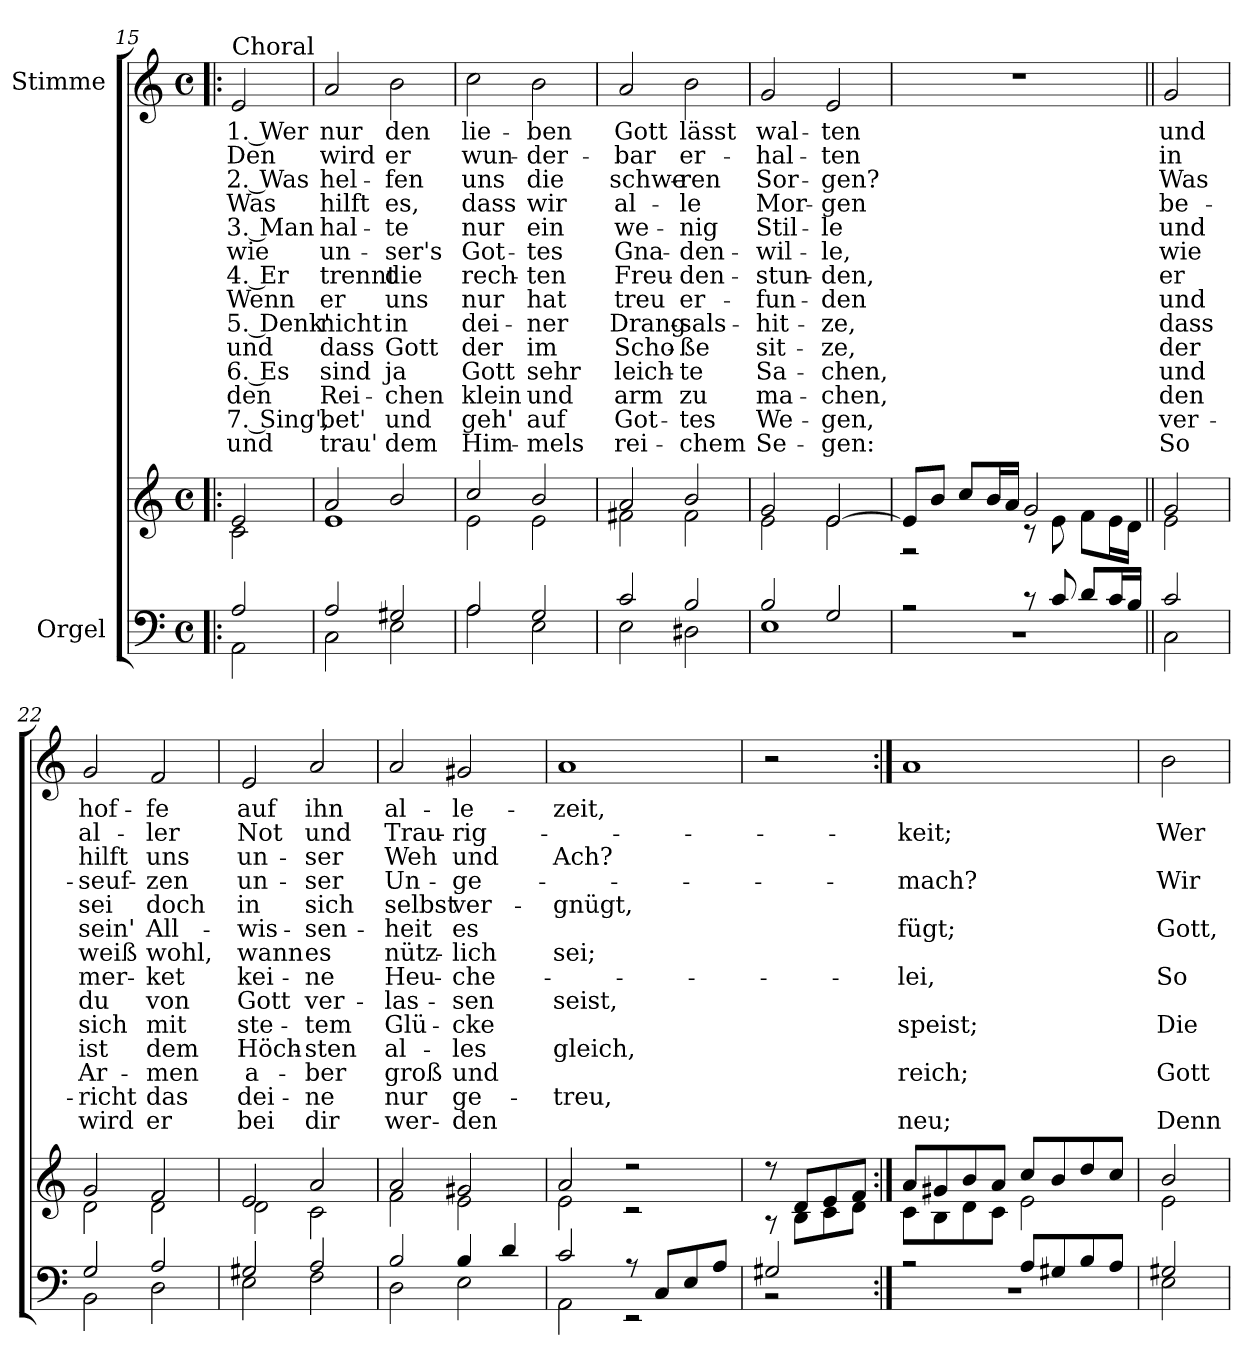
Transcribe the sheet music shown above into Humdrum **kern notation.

**kern	**kern	**kern	**text	**text	**text	**text	**text	**text	**text	**text	**text	**text	**text	**text	**text	**text
*part2	*part2	*part1	*part1	*part1	*part1	*part1	*part1	*part1	*part1	*part1	*part1	*part1	*part1	*part1	*part1	*part1
*staff3	*staff2	*staff1	*staff1	*staff1	*staff1	*staff1	*staff1	*staff1	*staff1	*staff1	*staff1	*staff1	*staff1	*staff1	*staff1	*staff1
*I"Orgel	*	*I"Stimme	*	*	*	*	*	*	*	*	*	*	*	*	*	*
!!LO:LB:g=z
*clefF4	*clefG2	*clefG2	*	*	*	*	*	*	*	*	*	*	*	*	*	*
*k[]	*k[]	*k[]	*	*	*	*	*	*	*	*	*	*	*	*	*	*
*M4/4	*M4/4	*M4/4	*	*	*	*	*	*	*	*	*	*	*	*	*	*
*met(c)	*met(c)	*met(c)	*	*	*	*	*	*	*	*	*	*	*	*	*	*
=15!|:	=15!|:	=15!|:	=15!|:	=15!|:	=15!|:	=15!|:	=15!|:	=15!|:	=15!|:	=15!|:	=15!|:	=15!|:	=15!|:	=15!|:	=15!|:	=15!|:
*^	*^	*	*	*	*	*	*	*	*	*	*	*	*	*	*	*
!	!	!	!	!LO:TX:a:t=Choral	!	!	!	!	!	!	!	!	!	!	!	!	!	!
2A/	2AA\	2e/	2c\	2e/	1. Wer	Den	2. Was	Was	3. Man	wie	4. Er	Wenn	5. Denk'	und	6. Es	den	7. Sing',	und
=16	=16	=16	=16	=16	=16	=16	=16	=16	=16	=16	=16	=16	=16	=16	=16	=16	=16	=16
2A/	2C\	2a/	1e	2a/	nur	wird	hel-	hilft	hal-	un-	trennt	er	nicht	dass	sind	Rei-	bet'	trau'
2G#X/	2E\	2b/	.	2b\	den	er	-fen	es,	-te	-ser's	die	uns	in	Gott	ja	-chen	und	dem
=17	=17	=17	=17	=17	=17	=17	=17	=17	=17	=17	=17	=17	=17	=17	=17	=17	=17	=17
2A/	2A\	2cc/	2e\	2cc\	lie-	wun-	uns	dass	nur	Got-	rech-	nur	dei-	der	Gott	klein	geh'	Him-
2G/	2E\	2b/	2e\	2b\	-ben	-der-	die	wir	ein	-tes	-ten	hat	-ner	im	sehr	und	auf	-mels
=18	=18	=18	=18	=18	=18	=18	=18	=18	=18	=18	=18	=18	=18	=18	=18	=18	=18	=18
2c/	2E\	2a/	2f#X\	2a/	Gott	-bar	schwe-	al-	we-	Gna-	Freu-	treu	Drang-	Scho-	leich-	arm	Got-	rei-
2B/	2D#X\	2b/	2f#\	2b\	lässt	er-	-ren	-le	-nig	-den-	-den-	er-	-sals-	-ße	-te	zu	-tes	-chem
=19	=19	=19	=19	=19	=19	=19	=19	=19	=19	=19	=19	=19	=19	=19	=19	=19	=19	=19
2B/	1E	2g/	2e\	2g/	wal-	-hal-	Sor-	Mor-	Stil-	-wil-	-stun-	-fun-	-hit-	sit-	Sa-	ma-	We-	Se-
2G/	.	[2e/	2e\	2e/	-ten	-ten	-gen?	-gen	-le	-le,	-den,	-den	-ze,	-ze,	-chen,	-chen,	-gen,	-gen:
=20	=20	=20	=20	=20	=20	=20	=20	=20	=20	=20	=20	=20	=20	=20	=20	=20	=20	=20
2r	1r	8e/L]	2r	1r	.	.	.	.	.	.	.	.	.	.	.	.	.	.
.	.	8b/J	.	.	.	.	.	.	.	.	.	.	.	.	.	.	.	.
.	.	8cc/L	.	.	.	.	.	.	.	.	.	.	.	.	.	.	.	.
.	.	16b/L	.	.	.	.	.	.	.	.	.	.	.	.	.	.	.	.
.	.	16a/JJ	.	.	.	.	.	.	.	.	.	.	.	.	.	.	.	.
8r	.	2g/	8rc	.	.	.	.	.	.	.	.	.	.	.	.	.	.	.
8c/	.	.	8e\	.	.	.	.	.	.	.	.	.	.	.	.	.	.	.
8d/L	.	.	8f\L	.	.	.	.	.	.	.	.	.	.	.	.	.	.	.
16c/L	.	.	16e\L	.	.	.	.	.	.	.	.	.	.	.	.	.	.	.
16B/JJ	.	.	16d\JJ	.	.	.	.	.	.	.	.	.	.	.	.	.	.	.
=21||	=21||	=21||	=21||	=21||	=21||	=21||	=21||	=21||	=21||	=21||	=21||	=21||	=21||	=21||	=21||	=21||	=21||	=21||
2c/	2C\	2g/	2e\	2g/	und	in	Was	be-	und	wie	er	und	dass	der	und	den	ver-	So
=22	=22	=22	=22	=22	=22	=22	=22	=22	=22	=22	=22	=22	=22	=22	=22	=22	=22	=22
2G/	2BB\	2g/	2d\	2g/	hof-	al-	hilft	-seuf-	sei	sein'	weiß	mer-	du	sich	ist	Ar-	-richt	wird
2A/	2D\	2f/	2d\	2f/	-fe	-ler	uns	-zen	doch	All-	wohl,	-ket	von	mit	dem	-men	das	er
=23	=23	=23	=23	=23	=23	=23	=23	=23	=23	=23	=23	=23	=23	=23	=23	=23	=23	=23
2G#X/	2E\	2e/	2d\	2e/	auf	Not	un-	un-	in	-wis-	wann	kei-	Gott	ste-	Höch-	a-	dei-	bei
2A/	2F\	2a/	2c\	2a/	ihn	und	-ser	-ser	sich	-sen-	es	-ne	ver-	-tem	-sten	-ber	-ne	dir
=24	=24	=24	=24	=24	=24	=24	=24	=24	=24	=24	=24	=24	=24	=24	=24	=24	=24	=24
2B/	2D\	2a/	2f\	2a/	al-	Trau-	Weh	Un-	selbst	-heit	nütz-	Heu-	-las-	Glü-	al-	groß	nur	wer-
4B/	2E\	2g#X/	2e\	2g#X/	-le-	-rig-	und	-ge-	ver-	es	-lich	-che-	-sen	-cke	-les	und	ge-	-den
4d/	.	.	.	.	.	.	.	.	.	.	.	.	.	.	.	.	.	.
=25	=25	=25	=25	=25	=25	=25	=25	=25	=25	=25	=25	=25	=25	=25	=25	=25	=25	=25
2c/	2AA\	2a/	2e\	1a	-zeit,	.	Ach?	.	-gnügt,	.	sei;	.	seist,	.	gleich,	.	-treu,	.
8r	2r	2r	2r	.	.	.	.	.	.	.	.	.	.	.	.	.	.	.
8C/L	.	.	.	.	.	.	.	.	.	.	.	.	.	.	.	.	.	.
8E/	.	.	.	.	.	.	.	.	.	.	.	.	.	.	.	.	.	.
8A/J	.	.	.	.	.	.	.	.	.	.	.	.	.	.	.	.	.	.
=26	=26	=26	=26	=26	=26	=26	=26	=26	=26	=26	=26	=26	=26	=26	=26	=26	=26	=26
2G#X/	2r	8r	8r	2r	.	.	.	.	.	.	.	.	.	.	.	.	.	.
.	.	8d/L	8B\L	.	.	.	.	.	.	.	.	.	.	.	.	.	.	.
.	.	8e/	8c\	.	.	.	.	.	.	.	.	.	.	.	.	.	.	.
.	.	8f/J	8d\J	.	.	.	.	.	.	.	.	.	.	.	.	.	.	.
=27:|!	=27:|!	=27:|!	=27:|!	=27:|!	=27:|!	=27:|!	=27:|!	=27:|!	=27:|!	=27:|!	=27:|!	=27:|!	=27:|!	=27:|!	=27:|!	=27:|!	=27:|!	=27:|!
2r	1r	8a/L	8c\L	1a	.	keit;	.	mach?	.	fügt;	.	lei,	.	speist;	.	reich;	.	neu;
.	.	8g#X/	8B\	.	.	.	.	.	.	.	.	.	.	.	.	.	.	.
.	.	8b/	8d\	.	.	.	.	.	.	.	.	.	.	.	.	.	.	.
.	.	8a/J	8c\J	.	.	.	.	.	.	.	.	.	.	.	.	.	.	.
8A/L	.	8cc/L	2e\	.	.	.	.	.	.	.	.	.	.	.	.	.	.	.
8G#X/	.	8b/	.	.	.	.	.	.	.	.	.	.	.	.	.	.	.	.
8B/	.	8dd/	.	.	.	.	.	.	.	.	.	.	.	.	.	.	.	.
8A/J	.	8cc/J	.	.	.	.	.	.	.	.	.	.	.	.	.	.	.	.
=28	=28	=28	=28	=28	=28	=28	=28	=28	=28	=28	=28	=28	=28	=28	=28	=28	=28	=28
2G#X/	2E\	2b/	2e\	2b\	.	Wer	.	Wir	.	Gott,	.	So	.	Die	.	Gott	.	Denn
*v	*v	*	*	*	*	*	*	*	*	*	*	*	*	*	*	*	*	*
*	*v	*v	*	*	*	*	*	*	*	*	*	*	*	*	*	*	*
=	=	=	=	=	=	=	=	=	=	=	=	=	=	=	=	=
*-	*-	*-	*-	*-	*-	*-	*-	*-	*-	*-	*-	*-	*-	*-	*-	*-
